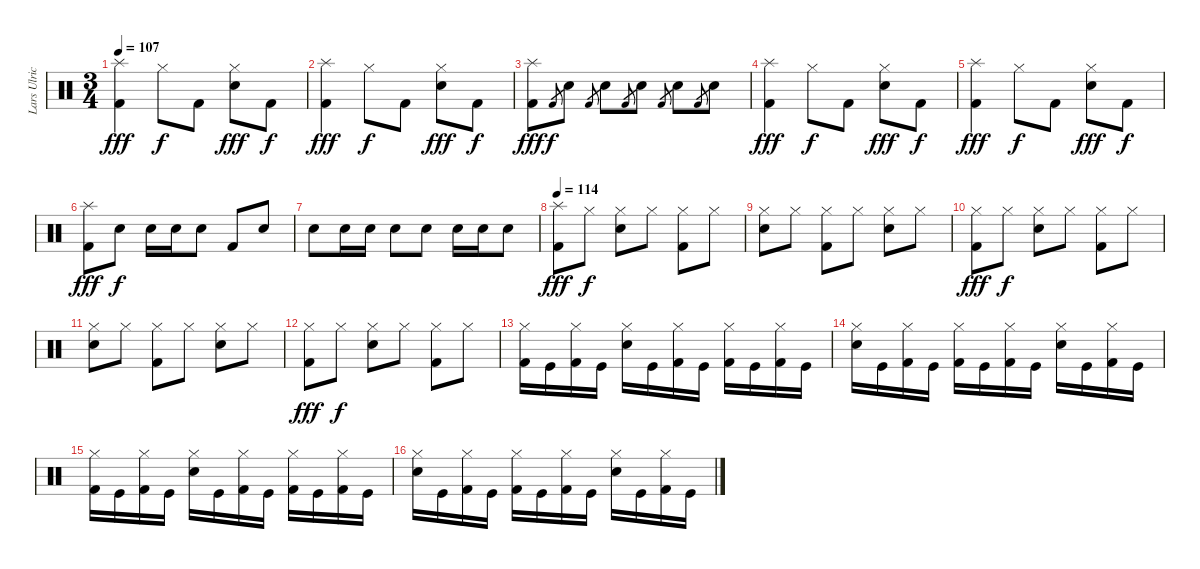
\track ("Lars Ulrich" "Lars Ulric") {instrument percussion}
\staff {score}
\articulation defaults
\ts (3 4)
\tempo 107
\clef neutral
\ks c
("Splash (hit)" "Kick (hit) 2").4{dy fff} "Hi-Hat (closed)".8{dy f} "Kick (hit) 2".8 ("Hi-Hat (closed)" "Electric Snare (hit)").8{dy fff} "Kick (hit) 2".8{dy f} |
("Splash (hit)" "Kick (hit) 2").4{dy fff} "Hi-Hat (closed)".8{dy f} "Kick (hit) 2".8 ("Hi-Hat (closed)" "Electric Snare (hit)").8{dy fff} "Kick (hit) 2".8{dy f} |
("Splash (hit)" "Kick (hit) 2").8{dy fff} "Kick (hit) 2".8{gr dy f} "Electric Snare (hit)".8 "Kick (hit) 2".8{gr} "Electric Snare (hit)".8 "Kick (hit) 2".8{gr} "Electric Snare (hit)".8 "Kick (hit) 2".8{gr} "Electric Snare (hit)".8 "Kick (hit) 2".8{gr} "Electric Snare (hit)".8 |
("Splash (hit)" "Kick (hit) 2").4{dy fff} "Hi-Hat (closed)".8{dy f} "Kick (hit) 2".8 ("Hi-Hat (closed)" "Electric Snare (hit)").8{dy fff} "Kick (hit) 2".8{dy f} |
("Splash (hit)" "Kick (hit) 2").4{dy fff} "Hi-Hat (closed)".8{dy f} "Kick (hit) 2".8 ("Hi-Hat (closed)" "Electric Snare (hit)").8{dy fff} "Kick (hit) 2".8{dy f} |
("Splash (hit)" "Kick (hit) 2").8{dy fff} "Electric Snare (hit)".8{dy f} "Electric Snare (hit)".16 "Electric Snare (hit)".16 "Electric Snare (hit)".8 "Kick (hit) 2".8 "Electric Snare (hit)".8 |
"Electric Snare (hit)".8 "Electric Snare (hit)".16 "Electric Snare (hit)".16 "Electric Snare (hit)".8 "Electric Snare (hit)".8 "Electric Snare (hit)".16 "Electric Snare (hit)".16 "Electric Snare (hit)".8 |
\tempo 114
("Splash (hit)" "Kick (hit) 2").8{dy fff} "Hi-Hat (closed)".8{dy f} ("Hi-Hat (closed)" "Electric Snare (hit)").8 "Hi-Hat (closed)".8 ("Hi-Hat (closed)" "Kick (hit) 2").8 "Hi-Hat (closed)".8 |
("Hi-Hat (closed)" "Electric Snare (hit)").8 "Hi-Hat (closed)".8 ("Hi-Hat (closed)" "Kick (hit) 2").8 "Hi-Hat (closed)".8 ("Hi-Hat (closed)" "Electric Snare (hit)").8 "Hi-Hat (closed)".8 |
("Hi-Hat (closed)" "Kick (hit) 2").8{dy fff} "Hi-Hat (closed)".8{dy f} ("Hi-Hat (closed)" "Electric Snare (hit)").8 "Hi-Hat (closed)".8 ("Hi-Hat (closed)" "Kick (hit) 2").8 "Hi-Hat (closed)".8 |
("Hi-Hat (closed)" "Electric Snare (hit)").8 "Hi-Hat (closed)".8 ("Hi-Hat (closed)" "Kick (hit) 2").8 "Hi-Hat (closed)".8 ("Hi-Hat (closed)" "Electric Snare (hit)").8 "Hi-Hat (closed)".8 |
("Hi-Hat (closed)" "Kick (hit) 2").8{dy fff} "Hi-Hat (closed)".8{dy f} ("Hi-Hat (closed)" "Electric Snare (hit)").8 "Hi-Hat (closed)".8 ("Hi-Hat (closed)" "Kick (hit) 2").8 "Hi-Hat (closed)".8 |
("Hi-Hat (closed)" "Kick (hit) 2").16 "Kick (hit)".16 ("Hi-Hat (closed)" "Kick (hit) 2").16 "Kick (hit)".16 ("Hi-Hat (closed)" "Electric Snare (hit)").16 "Kick (hit)".16 ("Hi-Hat (closed)" "Kick (hit) 2").16 "Kick (hit)".16 ("Hi-Hat (closed)" "Kick (hit) 2").16 "Kick (hit)".16 ("Hi-Hat (closed)" "Kick (hit) 2").16 "Kick (hit)".16 |
("Hi-Hat (closed)" "Electric Snare (hit)").16 "Kick (hit)".16 ("Hi-Hat (closed)" "Kick (hit) 2").16 "Kick (hit)".16 ("Hi-Hat (closed)" "Kick (hit) 2").16 "Kick (hit)".16 ("Hi-Hat (closed)" "Kick (hit) 2").16 "Kick (hit)".16 ("Hi-Hat (closed)" "Electric Snare (hit)").16 "Kick (hit)".16 ("Hi-Hat (closed)" "Kick (hit) 2").16 "Kick (hit)".16 |
("Hi-Hat (closed)" "Kick (hit) 2").16 "Kick (hit)".16 ("Hi-Hat (closed)" "Kick (hit) 2").16 "Kick (hit)".16 ("Hi-Hat (closed)" "Electric Snare (hit)").16 "Kick (hit)".16 ("Hi-Hat (closed)" "Kick (hit) 2").16 "Kick (hit)".16 ("Hi-Hat (closed)" "Kick (hit) 2").16 "Kick (hit)".16 ("Hi-Hat (closed)" "Kick (hit) 2").16 "Kick (hit)".16 |
("Hi-Hat (closed)" "Electric Snare (hit)").16 "Kick (hit)".16 ("Hi-Hat (closed)" "Kick (hit) 2").16 "Kick (hit)".16 ("Hi-Hat (closed)" "Kick (hit) 2").16 "Kick (hit)".16 ("Hi-Hat (closed)" "Kick (hit) 2").16 "Kick (hit)".16 ("Hi-Hat (closed)" "Electric Snare (hit)").16 "Kick (hit)".16 ("Hi-Hat (closed)" "Kick (hit) 2").16 "Kick (hit)".16
